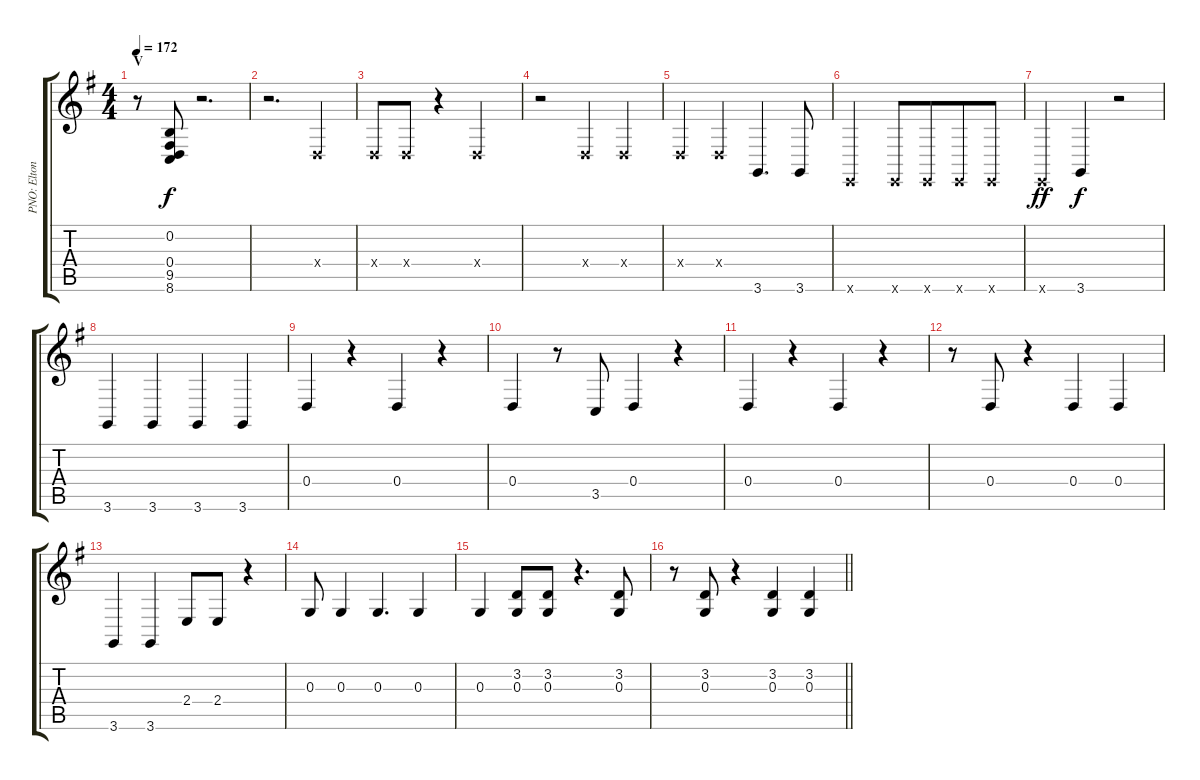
\track ("PNO: Elton John(LH)" "PNO: Elton") {instrument acousticgrandpiano}
\staff {score tabs}
\tuning (E4 B3 G3 D3 A2 E2) {hide}
\ts (4 4)
\section ("" "V")
\tempo 172
\clef g2
\ks g
r.8{dy f} (0.2 0.4 9.5 8.6).8 r.2{d} |
r.2{d} 0.4{x}.4 |
0.4{x}.8 0.4{x}.8 r.4 0.4{x}.2 |
r.2 0.4{x}.4 0.4{x}.4 |
0.4{x}.4 0.4{x}.4 3.6.4{d} 3.6.8 |
0.6{x}.2 0.6{x}.8 0.6{x}.8{beam merge} 0.6{x}.8 0.6{x}.8 |
0.6{x}.4{dy ff} 3.6.4{dy f} r.2 |
3.6.4 3.6.4 3.6.4 3.6.4 |
0.4.4 r.4 0.4.4 r.4 |
0.4.4 r.8 3.5.8 0.4.4 r.4 |
0.4.4 r.4 0.4.4 r.4 |
r.8 0.4.8 r.4 0.4.4 0.4.4 |
3.6.4 3.6.4 2.4.8 2.4.8 r.4 |
0.3.8 0.3.4 0.3.4{d} 0.3.4 |
0.3.4 (3.2 0.3).8 (3.2 0.3).8 r.4{d} (3.2 0.3).8 |
\barLineRight lightlight
r.8 (3.2 0.3).8 r.4 (3.2 0.3).4 (3.2 0.3).4
